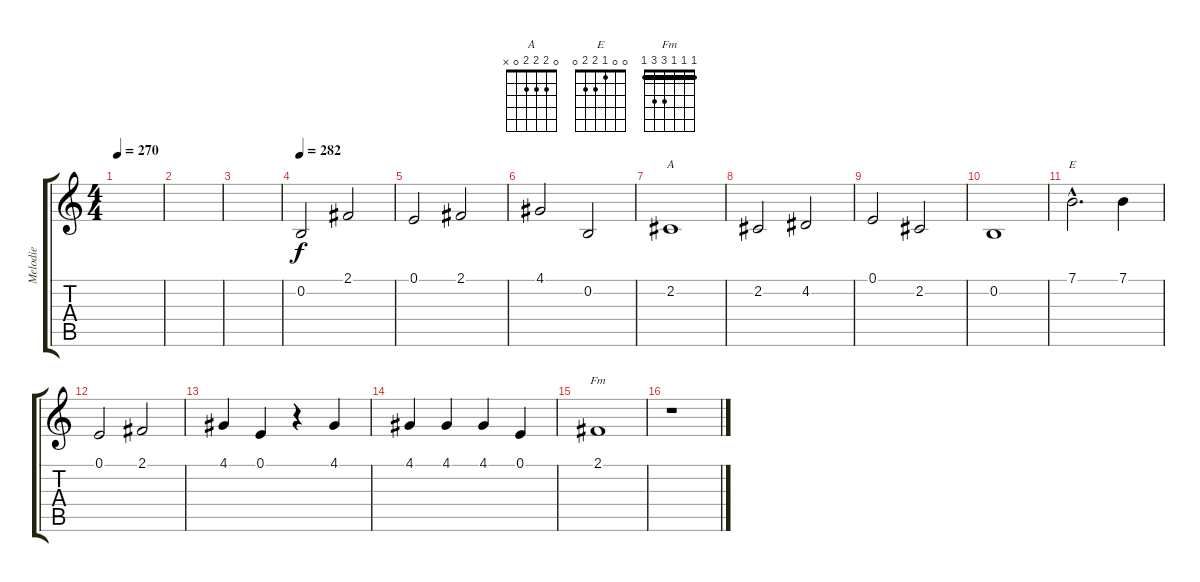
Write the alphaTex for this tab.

\track ("Melodie" "Melodie") {instrument acousticgrandpiano}
\staff {score tabs}
\tuning (E4 B3 G3 D3 A2 E2) {hide}
\chord ("A" 0 2 2 2 0 x)
\chord ("E" 0 0 1 2 2 0)
\chord ("Fm" 1 1 1 3 3 1) {barre 1}
\ts (4 4)
\tempo 270
\clef g2
\ks c
|
|
|
\tempo 282
0.2.2{volume 15} 2.1.2 |
0.1.2 2.1.2 |
4.1.2 0.2.2 |
2.2.1{ch "A"} |
2.2.2 4.2.2 |
0.1.2 2.2.2 |
0.2.1 |
7.1{hac}.2{d ch "E"} 7.1.4 |
0.1.2 2.1.2 |
4.1.4 0.1.4 r.4 4.1.4 |
4.1.4 4.1.4 4.1.4 0.1.4 |
2.1.1{ch "Fm"} |
r.1
